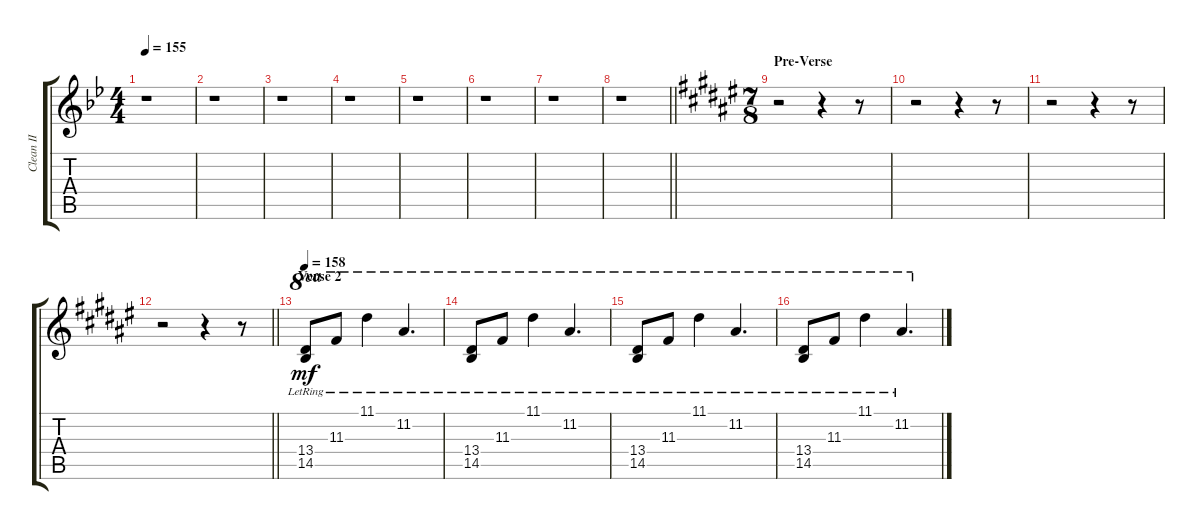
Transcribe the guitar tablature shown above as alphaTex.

\track ("Clean II" "Clean II") {instrument acousticguitarnylon}
\staff {score tabs}
\tuning (E4 B3 G3 D3 A2 E2) {hide}
\ts (4 4)
\tempo 155
\clef g2
\ks bb
r.1{dy mp} |
r.1 |
r.1 |
r.1 |
r.1 |
r.1 |
r.1 |
\barLineRight lightlight
r.1 |
\ts (7 8)
\section ("" "Pre-Verse")
\ks f#
r.2 r.4 r.8 |
\ks d#minor
r.2 r.4 r.8 |
r.2 r.4 r.8 |
\barLineRight lightlight
r.2 r.4 r.8 |
\section ("" "Verse 2")
\tempo 158
\ks f#
(13.4{lr} 14.5{lr}).8{ot 8va dy mf} 11.3{lr}.8{ot 8va} 11.1{lr}.4{ot 8va} 11.2{lr}.4{d ot 8va} |
\ks d#minor
(13.4{lr} 14.5{lr}).8{ot 8va} 11.3{lr}.8{ot 8va} 11.1{lr}.4{ot 8va} 11.2{lr}.4{d ot 8va} |
\ks f#
(13.4{lr} 14.5{lr}).8{ot 8va} 11.3{lr}.8{ot 8va} 11.1{lr}.4{ot 8va} 11.2{lr}.4{d ot 8va} |
\ks d#minor
(13.4{lr} 14.5{lr}).8{ot 8va} 11.3{lr}.8{ot 8va} 11.1{lr}.4{ot 8va} 11.2{lr}.4{d ot 8va}
